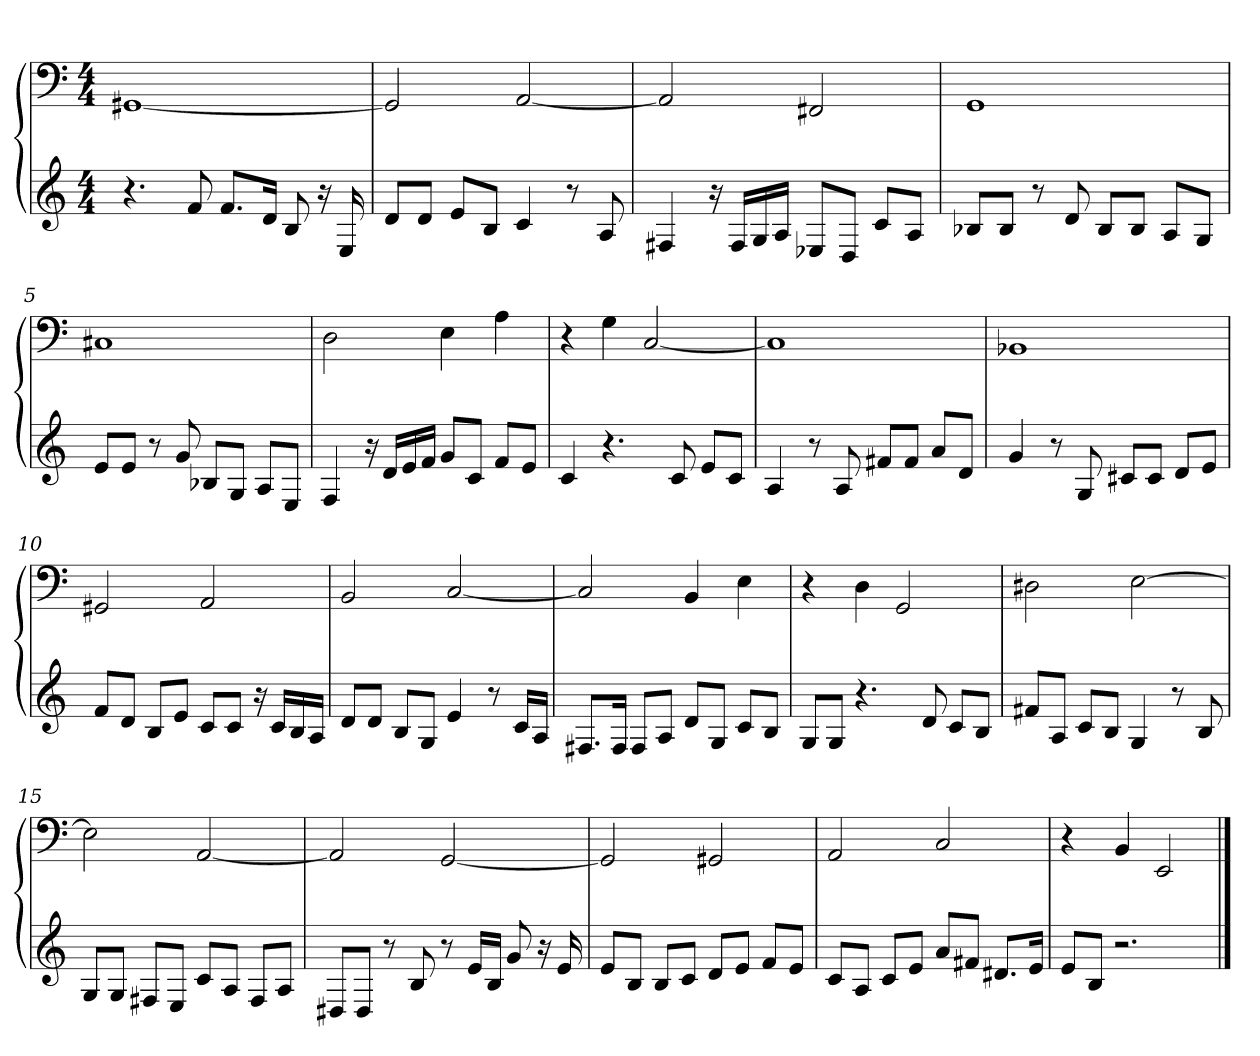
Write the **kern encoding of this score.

**kern	**kern
*part1	*part1
*staff2	*staff1
*k[]	*k[]
*a:	*a:
*M4/4	*M4/4
=1	=1
4.r	[1GG#X
8f	.
8.fL	.
16dJk	.
8B	.
16r	.
16E	.
=2	=2
8dL	2GG#]
8dJ	.
8eL	.
8BJ	.
4c	[2AA
8r	.
8A	.
=3	=3
4F#X	2AA]
16r	.
16F#LL	.
16G	.
16AJJ	.
8E-XL	2FF#X
8DJ	.
8cL	.
8AJ	.
=4	=4
8B-XL	1GG
8B-J	.
8r	.
8d	.
8B-L	.
8B-J	.
8AL	.
8GJ	.
=5	=5
8eL	1C#X
8eJ	.
8r	.
8g	.
8B-XL	.
8GJ	.
8AL	.
8EJ	.
=6	=6
4F	2D
16r	.
16dLL	.
16e	.
16fJJ	.
8gL	4E
8cJ	.
8fL	4A
8eJ	.
=7	=7
4c	4r
4.r	4G
.	[2C
8c	.
8eL	.
8cJ	.
=8	=8
4A	1C]
8r	.
8A	.
8f#XL	.
8f#J	.
8aL	.
8dJ	.
=9	=9
4g	1BB-X
8r	.
8G	.
8c#XL	.
8c#J	.
8dL	.
8eJ	.
=10	=10
8fL	2GG#X
8dJ	.
8BL	.
8eJ	.
8cL	2AA
8cJ	.
16r	.
16cLL	.
16B	.
16AJJ	.
=11	=11
8dL	2BB
8dJ	.
8BL	.
8GJ	.
4e	[2C
8r	.
16cLL	.
16AJJ	.
=12	=12
8.F#XL	2C]
16F#Jk	.
8F#L	.
8AJ	.
8dL	4BB
8GJ	.
8cL	4E
8BJ	.
=13	=13
8GL	4r
8GJ	.
4.r	4D
.	2GG
8d	.
8cL	.
8BJ	.
=14	=14
8f#XL	2D#X
8AJ	.
8cL	.
8BJ	.
4G	[2E
8r	.
8B	.
=15	=15
8GL	2E]
8GJ	.
8F#XL	.
8EJ	.
8cL	[2AA
8AJ	.
8F#L	.
8AJ	.
=16	=16
8D#XL	2AA]
8D#J	.
8r	.
8B	.
8r	[2GG
16eLL	.
16BJJ	.
8g	.
16r	.
16e	.
=17	=17
8eL	2GG]
8BJ	.
8BL	.
8cJ	.
8dL	2GG#X
8eJ	.
8fL	.
8eJ	.
=18	=18
8cL	2AA
8AJ	.
8cL	.
8eJ	.
8aL	2C
8f#XJ	.
8.d#XL	.
16eJk	.
=19	=19
8eL	4r
8BJ	.
2.r	4BB
.	2EE
==	==
*-	*-
